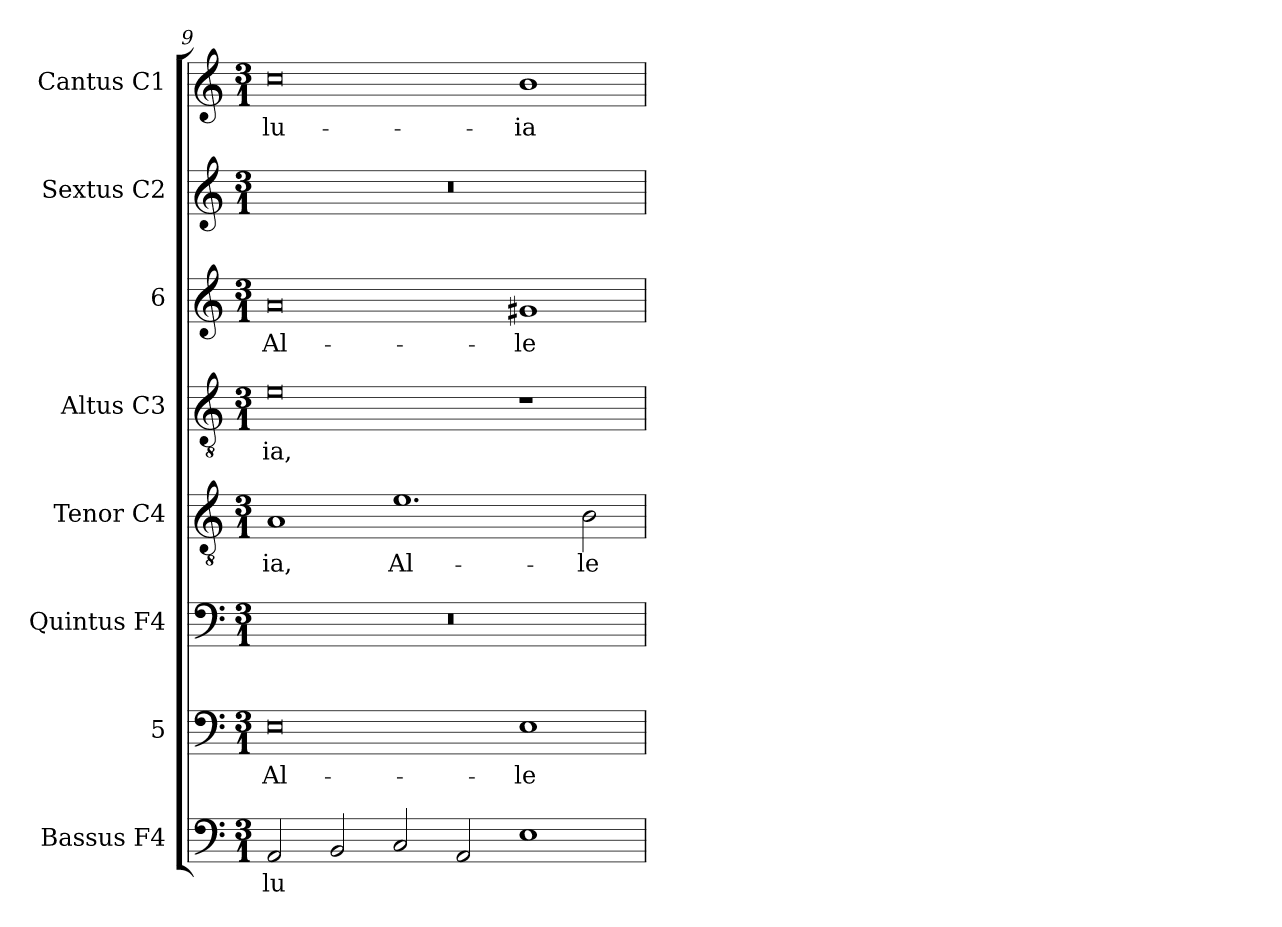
**kern	**text	**kern	**text	**kern	**kern	**text	**kern	**text	**kern	**text	**kern	**kern	**text
*part8	*part8	*part7	*part7	*part6	*part5	*part5	*part4	*part4	*part3	*part3	*part2	*part1	*part1
*staff8	*staff8	*staff7	*staff7	*staff6	*staff5	*staff5	*staff4	*staff4	*staff3	*staff3	*staff2	*staff1	*staff1
*I"Bassus  F4	*	*I"5	*	*I"Quintus  F4	*I"Tenor  C4	*	*I"Altus  C3	*	*I"6	*	*I"Sextus  C2	*I"Cantus  C1	*
*I'B	*	*	*	*	*I'T	*	*I'A	*	*	*	*	*I'C	*
*clefF4	*	*clefF4	*	*clefF4	*clefGv2	*	*clefGv2	*	*clefG2	*	*clefG2	*clefG2	*
*k[]	*	*k[]	*	*k[]	*k[]	*	*k[]	*	*k[]	*	*k[]	*k[]	*
*C:	*	*C:	*	*C:	*C:	*	*C:	*	*C:	*	*C:	*C:	*
*M3/1	*	*M3/1	*	*M3/1	*M3/1	*	*M3/1	*	*M3/1	*	*M3/1	*M3/1	*
=9	=9	=9	=9	=9	=9	=9	=9	=9	=9	=9	=9	=9	=9
!	!LO:LY:b:cj	!	!LO:LY:b:cj	!	!	!LO:LY:b:cj	!	!LO:LY:b:cj	!	!LO:LY:b:cj	!	!	!LO:LY:b:cj
2AA/	-lu-	0E	Al-	0.r	1A	-ia,	0e	-ia,	0a	Al-	0.r	0cc	-lu-
!	!LO:LY:b:cj	!	!	!	!	!	!	!	!	!	!	!	!
2BB/	--	.	.	.	.	.	.	.	.	.	.	.	.
!	!LO:LY:b:cj	!	!	!	!	!LO:LY:b:cj	!	!	!	!	!	!	!
2C/	--	.	.	.	1.e	Al-	.	.	.	.	.	.	.
!	!LO:LY:b:cj	!	!	!	!	!	!	!	!	!	!	!	!
2AA/	--	.	.	.	.	.	.	.	.	.	.	.	.
!	!LO:LY:b:cj	!	!LO:LY:b:cj	!	!	!	!	!	!	!LO:LY:b:cj	!	!	!LO:LY:b:cj
1E	--	1E	-le-	.	.	.	1r	.	1g#X	-le-	.	1b	-ia
!	!	!	!	!	!	!LO:LY:b:cj	!	!	!	!	!	!	!
.	.	.	.	.	2B\	-le-	.	.	.	.	.	.	.
=	=	=	=	=	=	=	=	=	=	=	=	=	=
*-	*-	*-	*-	*-	*-	*-	*-	*-	*-	*-	*-	*-	*-
